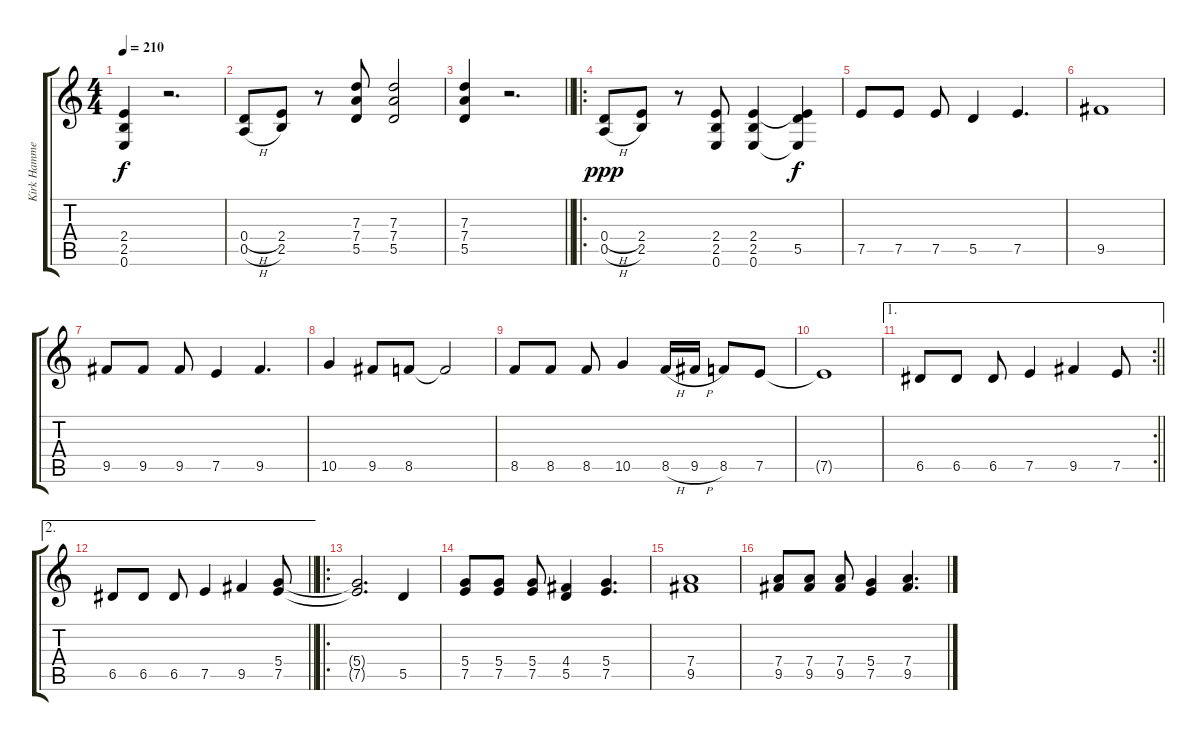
\track ("Kirk Hammet" "Kirk Hamme") {instrument electricguitarclean}
\staff {score tabs}
\tuning (E4 B3 G3 D3 A2 E2) {hide}
\ts (4 4)
\tempo 210
\clef g2
\ks c
(2.4 2.5 0.6).4{dy f} r.2{d} |
(0.4{h} 0.5{h}).8 (2.4 2.5).8 r.8 (7.3 7.4 5.5).8 (7.3 7.4 5.5).2 |
\barLineRight lightlight
(7.3 7.4 5.5).4 r.2{d} |
\ro
(0.4{h} 0.5{h}).8{dy ppp volume 14 instrument distortionguitar} (2.4 2.5).8 r.8 (2.4 2.5 0.6).8 (2.4 2.5 0.6).4 (2.4{t} 5.5 0.6{t}).4{dy f} |
7.5.8 7.5.8 7.5.8 5.5.4 7.5.4{d} |
9.5.1 |
9.5.8 9.5.8 9.5.8 7.5.4 9.5.4{d} |
10.5.4 9.5.8 8.5.8 8.5{t}.2 |
8.5.8 8.5.8 8.5.8 10.5.4 8.5{h}.16 9.5{h}.16 8.5.8 7.5.8 |
7.5{t}.1 |
\ae 1
\rc 2
\barLineRight lightlight
6.5.8 6.5.8 6.5.8 7.5.4 9.5.4 7.5.8 |
\ae 2
\barLineRight lightlight
6.5.8 6.5.8 6.5.8 7.5.4 9.5.4 (5.4 7.5).8 |
\ro
(5.4{t} 7.5{t}).2{d} 5.5.4 |
(5.4 7.5).8 (5.4 7.5).8 (5.4 7.5).8 (4.4 5.5).4 (5.4 7.5).4{d} |
(7.4 9.5).1 |
(7.4 9.5).8 (7.4 9.5).8 (7.4 9.5).8 (5.4 7.5).4 (7.4 9.5).4{d}
